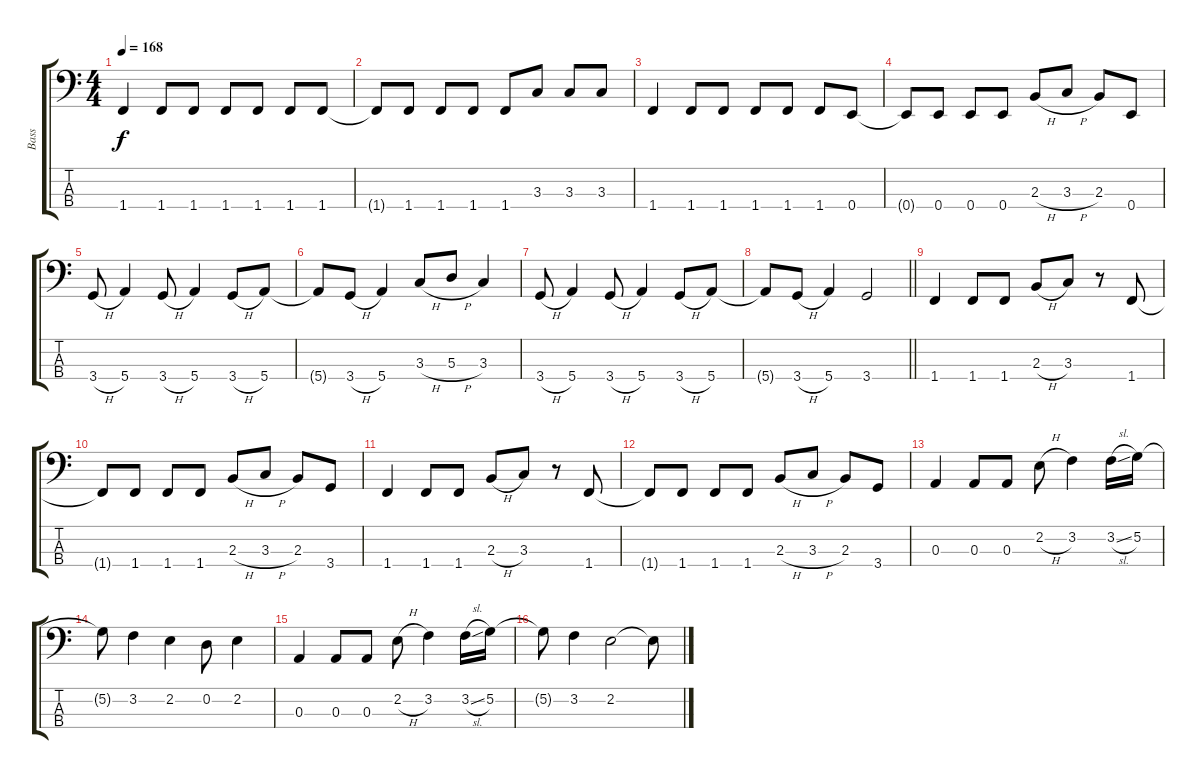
\track ("Bass" "Bass") {instrument electricbassfinger}
\staff {score tabs}
\tuning (G2 D2 A1 E1) {hide}
\ts (4 4)
\tempo 168
\clef f4
\ks c
1.4.4{dy f} 1.4.8 1.4.8 1.4.8 1.4.8 1.4.8 1.4.8 |
1.4{t}.8 1.4.8 1.4.8 1.4.8 1.4.8 3.3.8 3.3.8 3.3.8 |
1.4.4 1.4.8 1.4.8 1.4.8 1.4.8 1.4.8 0.4.8 |
0.4{t}.8 0.4.8 0.4.8 0.4.8 2.3{h}.8 3.3{h}.8 2.3.8 0.4.8 |
3.4{h}.8 5.4.4 3.4{h}.8 5.4.4 3.4{h}.8 5.4.8 |
5.4{t}.8 3.4{h}.8 5.4.4 3.3{h}.8 5.3{h}.8 3.3.4 |
3.4{h}.8 5.4.4 3.4{h}.8 5.4.4 3.4{h}.8 5.4.8 |
\barLineRight lightlight
5.4{t}.8 3.4{h}.8 5.4.4 3.4.2 |
\section ("" "")
1.4.4 1.4.8 1.4.8 2.3{h}.8 3.3.8 r.8 1.4.8 |
1.4{t}.8 1.4.8 1.4.8 1.4.8 2.3{h}.8 3.3{h}.8 2.3.8 3.4.8 |
1.4.4 1.4.8 1.4.8 2.3{h}.8 3.3.8 r.8 1.4.8 |
1.4{t}.8 1.4.8 1.4.8 1.4.8 2.3{h}.8 3.3{h}.8 2.3.8 3.4.8 |
0.3.4 0.3.8 0.3.8 2.2{h}.8 3.2.4 3.2{sl}.16 5.2.16 |
5.2{t}.8 3.2.4 2.2.4 0.2.8 2.2.4 |
0.3.4 0.3.8 0.3.8 2.2{h}.8 3.2.4 3.2{sl}.16 5.2.16 |
5.2{t}.8 3.2.4 2.2.2 2.2{t}.8
